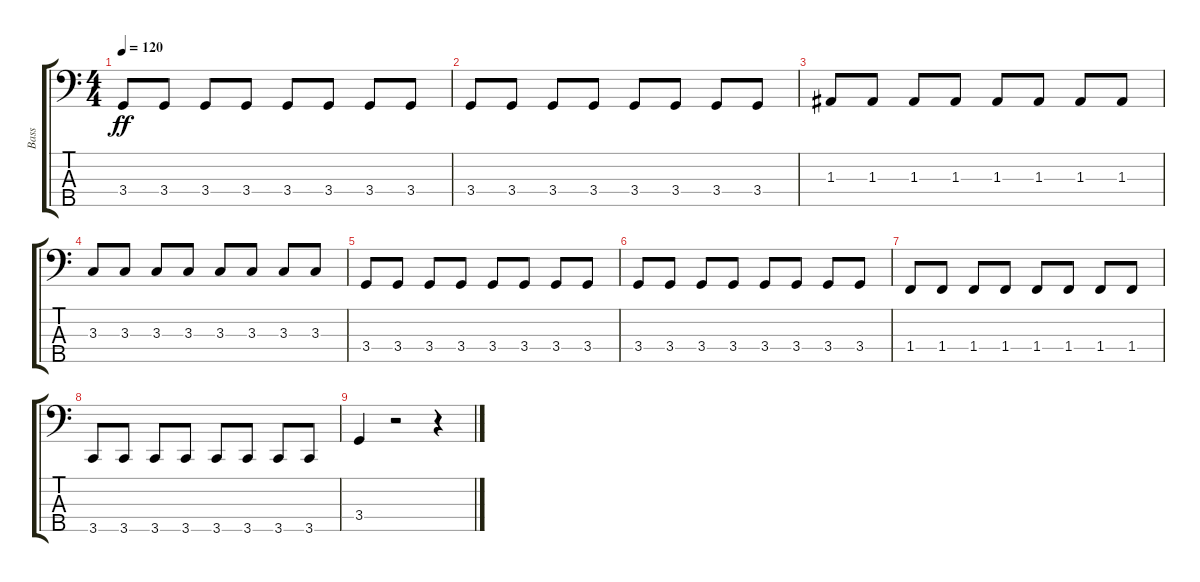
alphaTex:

\track ("Bass" "Bass") {instrument electricbasspick}
\staff {score tabs}
\tuning (G2 D2 A1 E1 A0) {hide}
\ts (4 4)
\tempo 120
\clef f4
\ks c
3.4.8{dy ff} 3.4.8 3.4.8 3.4.8 3.4.8 3.4.8 3.4.8 3.4.8 |
3.4.8 3.4.8 3.4.8 3.4.8 3.4.8 3.4.8 3.4.8 3.4.8 |
1.3.8 1.3.8 1.3.8 1.3.8 1.3.8 1.3.8 1.3.8 1.3.8 |
3.3.8 3.3.8 3.3.8 3.3.8 3.3.8 3.3.8 3.3.8 3.3.8 |
3.4.8 3.4.8 3.4.8 3.4.8 3.4.8 3.4.8 3.4.8 3.4.8 |
3.4.8 3.4.8 3.4.8 3.4.8 3.4.8 3.4.8 3.4.8 3.4.8 |
1.4.8 1.4.8 1.4.8 1.4.8 1.4.8 1.4.8 1.4.8 1.4.8 |
3.5.8 3.5.8 3.5.8 3.5.8 3.5.8 3.5.8 3.5.8 3.5.8 |
3.4.4 r.2 r.4
